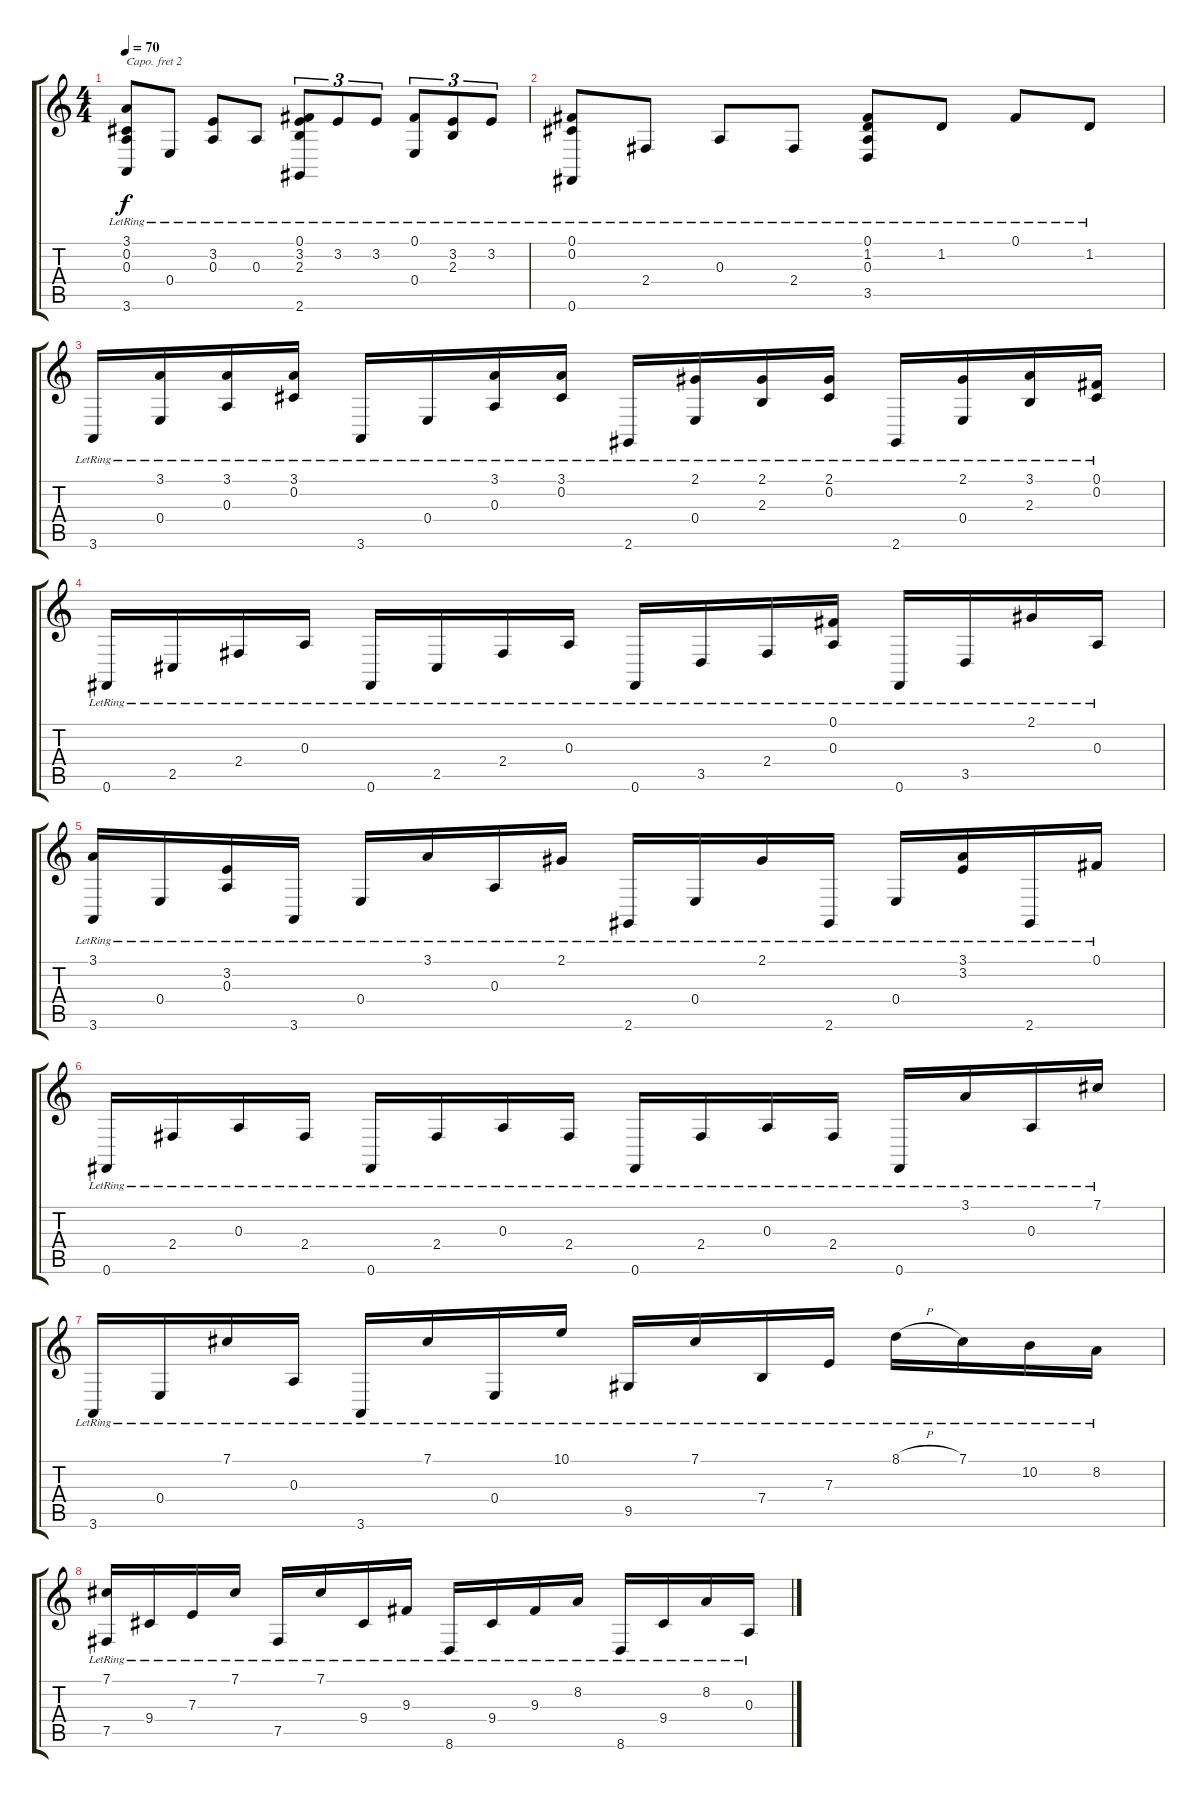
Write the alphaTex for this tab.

\track "" {instrument acousticgrandpiano}
\staff {score tabs}
\capo 2
\tuning (E4 B3 G3 D3 A2 E2) {hide}
\ts (4 4)
\tempo 70
\clef g2
\ks c
(3.1{lr} 0.2{lr} 0.3{lr} 3.6{lr}).8{dy f} 0.4{lr}.8 (3.2{lr} 0.3{lr}).8 0.3{lr}.8 (0.1{lr} 3.2{lr} 2.3{lr} 2.6{lr}).8{tu (3 2)} 3.2{lr}.8{tu (3 2)} 3.2{lr}.8{tu (3 2)} (0.1{lr} 0.4{lr}).8{tu (3 2)} (3.2{lr} 2.3{lr}).8{tu (3 2)} 3.2{lr}.8{tu (3 2)} |
(0.1{lr} 0.2{lr} 0.6{lr}).8 2.4{lr}.8 0.3{lr}.8 2.4{lr}.8 (0.1{lr} 1.2{lr} 0.3{lr} 3.5{lr}).8 1.2{lr}.8 0.1{lr}.8 1.2{lr}.8 |
3.6{lr}.16 (3.1{lr} 0.4{lr}).16 (3.1{lr} 0.3{lr}).16 (3.1{lr} 0.2{lr}).16 3.6{lr}.16 0.4{lr}.16 (3.1{lr} 0.3{lr}).16 (3.1{lr} 0.2{lr}).16 2.6{lr}.16 (2.1{lr} 0.4{lr}).16 (2.1{lr} 2.3{lr}).16 (2.1{lr} 0.2{lr}).16 2.6{lr}.16 (2.1{lr} 0.4{lr}).16 (3.1{lr} 2.3{lr}).16 (0.1{lr} 0.2{lr}).16 |
0.6{lr}.16 2.5{lr}.16 2.4{lr}.16 0.3{lr}.16 0.6{lr}.16 2.5{lr}.16 2.4{lr}.16 0.3{lr}.16 0.6{lr}.16 3.5{lr}.16 2.4{lr}.16 (0.1{lr} 0.3{lr}).16 0.6{lr}.16 3.5{lr}.16 2.1{lr}.16 0.3{lr}.16 |
(3.1{lr} 3.6{lr}).16 0.4{lr}.16 (3.2{lr} 0.3{lr}).16 3.6{lr}.16 0.4{lr}.16 3.1{lr}.16 0.3{lr}.16 2.1{lr}.16 2.6{lr}.16 0.4{lr}.16 2.1{lr}.16 2.6{lr}.16 0.4{lr}.16 (3.1{lr} 3.2{lr}).16 2.6{lr}.16 0.1{lr}.16 |
0.6{lr}.16 2.4{lr}.16 0.3{lr}.16 2.4{lr}.16 0.6{lr}.16 2.4{lr}.16 0.3{lr}.16 2.4{lr}.16 0.6{lr}.16 2.4{lr}.16 0.3{lr}.16 2.4{lr}.16 0.6{lr}.16 3.1{lr}.16 0.3{lr}.16 7.1{lr}.16 |
3.6{lr}.16 0.4{lr}.16 7.1{lr}.16 0.3{lr}.16 3.6{lr}.16 7.1{lr}.16 0.4{lr}.16 10.1{lr}.16 9.5{lr}.16 7.1{lr}.16 7.4{lr}.16 7.3{lr}.16 8.1{h lr}.16 7.1{lr}.16 10.2{lr}.16 8.2{lr}.16 |
(7.1{lr} 7.5{lr}).16 9.4{lr}.16 7.3{lr}.16 7.1{lr}.16 7.5{lr}.16 7.1{lr}.16 9.4{lr}.16 9.3{lr}.16 8.6{lr}.16 9.4{lr}.16 9.3{lr}.16 8.2{lr}.16 8.6{lr}.16 9.4{lr}.16 8.2{lr}.16 0.3{lr}.16
